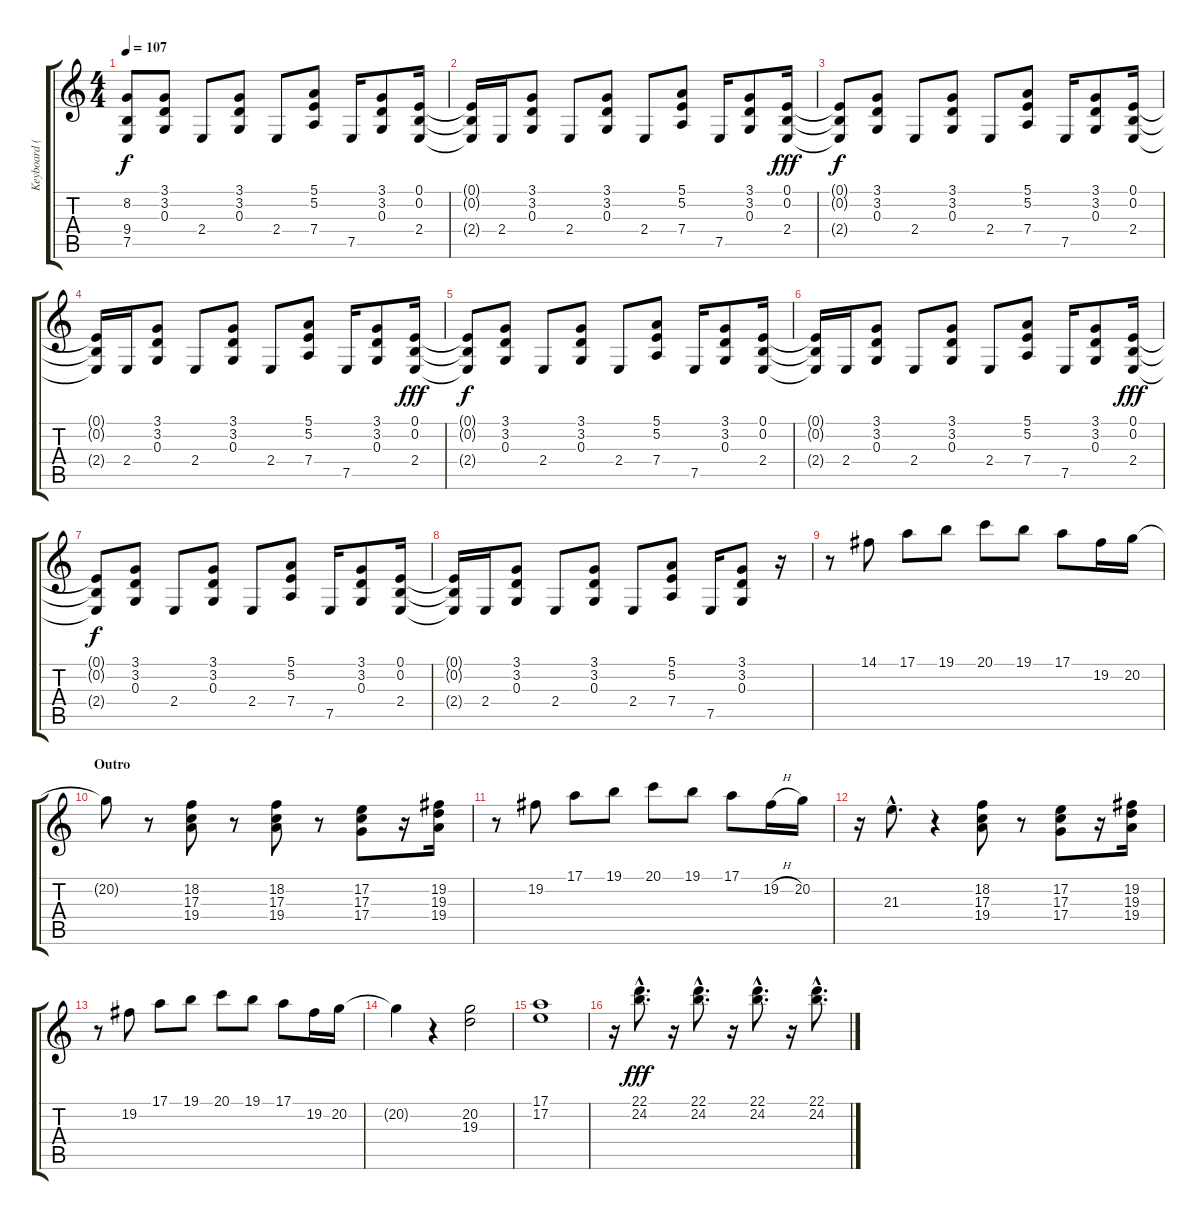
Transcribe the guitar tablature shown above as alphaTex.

\track ("Keyboard (Jon Lord)" "Keyboard (") {instrument drawbarorgan}
\staff {score tabs}
\tuning (E4 B3 G3 D3 A2 E2) {hide}
\ts (4 4)
\tempo 107
\clef g2
\ks c
(8.2{t} 9.4{t} 7.5{t}).8{dy f} (3.1 3.2 0.3).8 2.4.8 (3.1 3.2 0.3).8 2.4.8 (5.1 5.2 7.4).8 7.5.16 (3.1 3.2 0.3).8 (0.1 0.2 2.4).16 |
(0.1{t} 0.2{t} 2.4{t}).16 2.4.16 (3.1 3.2 0.3).8 2.4.8 (3.1 3.2 0.3).8 2.4.8 (5.1 5.2 7.4).8 7.5.16 (3.1 3.2 0.3).8 (0.1 0.2 2.4).16{dy fff} |
(0.1{t} 0.2{t} 2.4{t}).8{dy f} (3.1 3.2 0.3).8 2.4.8 (3.1 3.2 0.3).8 2.4.8 (5.1 5.2 7.4).8 7.5.16 (3.1 3.2 0.3).8 (0.1 0.2 2.4).16 |
(0.1{t} 0.2{t} 2.4{t}).16 2.4.16 (3.1 3.2 0.3).8 2.4.8 (3.1 3.2 0.3).8 2.4.8 (5.1 5.2 7.4).8 7.5.16 (3.1 3.2 0.3).8 (0.1 0.2 2.4).16{dy fff} |
(0.1{t} 0.2{t} 2.4{t}).8{dy f} (3.1 3.2 0.3).8 2.4.8 (3.1 3.2 0.3).8 2.4.8 (5.1 5.2 7.4).8 7.5.16 (3.1 3.2 0.3).8 (0.1 0.2 2.4).16 |
(0.1{t} 0.2{t} 2.4{t}).16 2.4.16 (3.1 3.2 0.3).8 2.4.8 (3.1 3.2 0.3).8 2.4.8 (5.1 5.2 7.4).8 7.5.16 (3.1 3.2 0.3).8 (0.1 0.2 2.4).16{dy fff} |
(0.1{t} 0.2{t} 2.4{t}).8{dy f} (3.1 3.2 0.3).8 2.4.8 (3.1 3.2 0.3).8 2.4.8 (5.1 5.2 7.4).8 7.5.16 (3.1 3.2 0.3).8 (0.1 0.2 2.4).16 |
(0.1{t} 0.2{t} 2.4{t}).16 2.4.16 (3.1 3.2 0.3).8 2.4.8 (3.1 3.2 0.3).8 2.4.8 (5.1 5.2 7.4).8 7.5.16 (3.1 3.2 0.3).8 r.16 |
r.8{volume 7} 14.1.8 17.1.8 19.1.8 20.1.8 19.1.8 17.1.8 19.2.16 20.2.16 |
\section ("" "Outro")
20.2{t}.8 r.8 (18.2 17.3 19.4).8 r.8 (18.2 17.3 19.4).8 r.8 (17.2 17.3 17.4).8 r.16 (19.2 19.3 19.4).16 |
r.8 19.2.8 17.1.8 19.1.8 20.1.8 19.1.8 17.1.8 19.2{h}.16 20.2.16 |
r.16 21.3{hac}.8{d} r.4 (18.2 17.3 19.4).8 r.8 (17.2 17.3 17.4).8 r.16 (19.2 19.3 19.4).16 |
r.8 19.2.8 17.1.8 19.1.8 20.1.8 19.1.8 17.1.8 19.2.16 20.2.16 |
20.2{t}.4 r.4 (20.2 19.3).2 |
(17.1 17.2).1 |
r.16 (22.1{hac} 24.2{hac}).8{d dy fff} r.16 (22.1{hac} 24.2{hac}).8{d} r.16 (22.1{hac} 24.2{hac}).8{d} r.16 (22.1{hac} 24.2{hac}).8{d}
